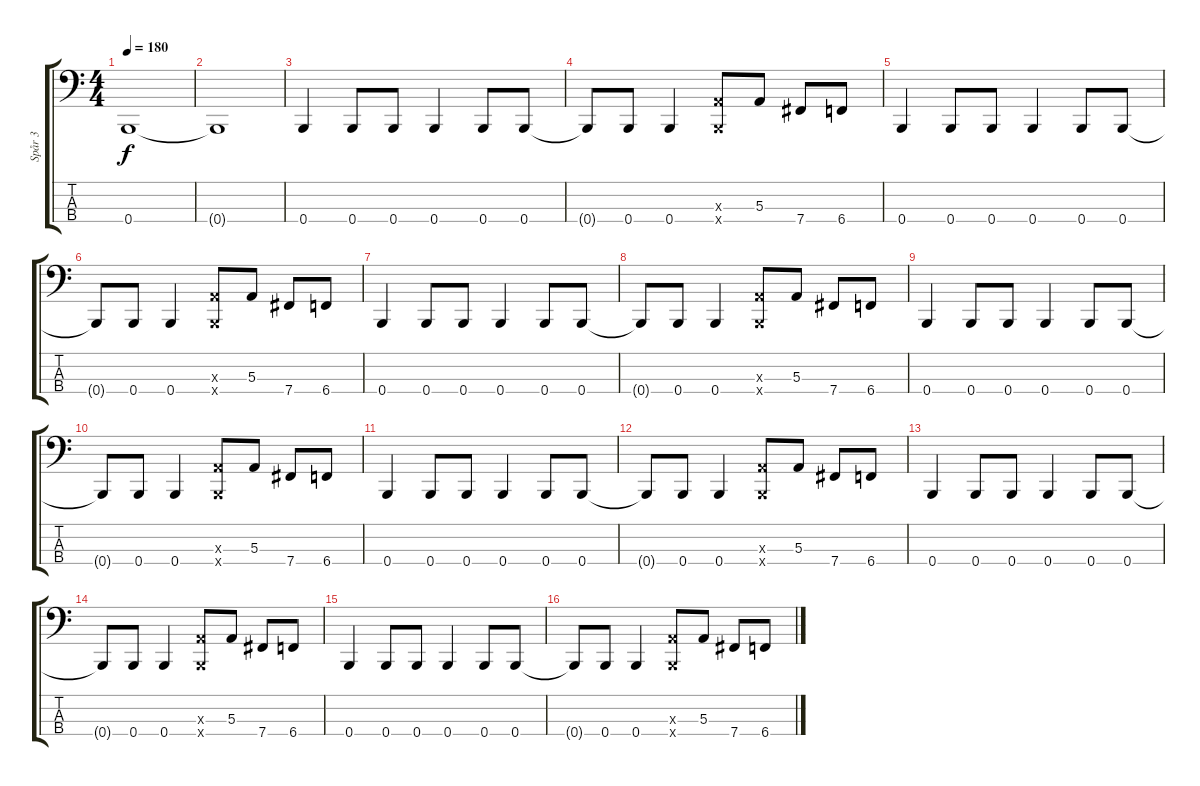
\track ("Spår 3" "Spår 3") {instrument electricbasspick}
\staff {score tabs}
\tuning (D2 A1 E1 B0) {hide}
\ts (4 4)
\tempo 180
\clef f4
\ks c
0.4{t}.1{dy f} |
0.4{t}.1 |
0.4.4 0.4.8 0.4.8 0.4.4 0.4.8 0.4.8 |
0.4{t}.8 0.4.8 0.4.4 (5.3{x} 0.4{x}).8 5.3.8 7.4.8 6.4.8 |
0.4.4 0.4.8 0.4.8 0.4.4 0.4.8 0.4.8 |
0.4{t}.8 0.4.8 0.4.4 (5.3{x} 0.4{x}).8 5.3.8 7.4.8 6.4.8 |
0.4.4 0.4.8 0.4.8 0.4.4 0.4.8 0.4.8 |
0.4{t}.8 0.4.8 0.4.4 (5.3{x} 0.4{x}).8 5.3.8 7.4.8 6.4.8 |
0.4.4 0.4.8 0.4.8 0.4.4 0.4.8 0.4.8 |
0.4{t}.8 0.4.8 0.4.4 (5.3{x} 0.4{x}).8 5.3.8 7.4.8 6.4.8 |
0.4.4 0.4.8 0.4.8 0.4.4 0.4.8 0.4.8 |
0.4{t}.8 0.4.8 0.4.4 (5.3{x} 0.4{x}).8 5.3.8 7.4.8 6.4.8 |
0.4.4 0.4.8 0.4.8 0.4.4 0.4.8 0.4.8 |
0.4{t}.8 0.4.8 0.4.4 (5.3{x} 0.4{x}).8 5.3.8 7.4.8 6.4.8 |
0.4.4 0.4.8 0.4.8 0.4.4 0.4.8 0.4.8 |
0.4{t}.8 0.4.8 0.4.4 (5.3{x} 0.4{x}).8 5.3.8 7.4.8 6.4.8
